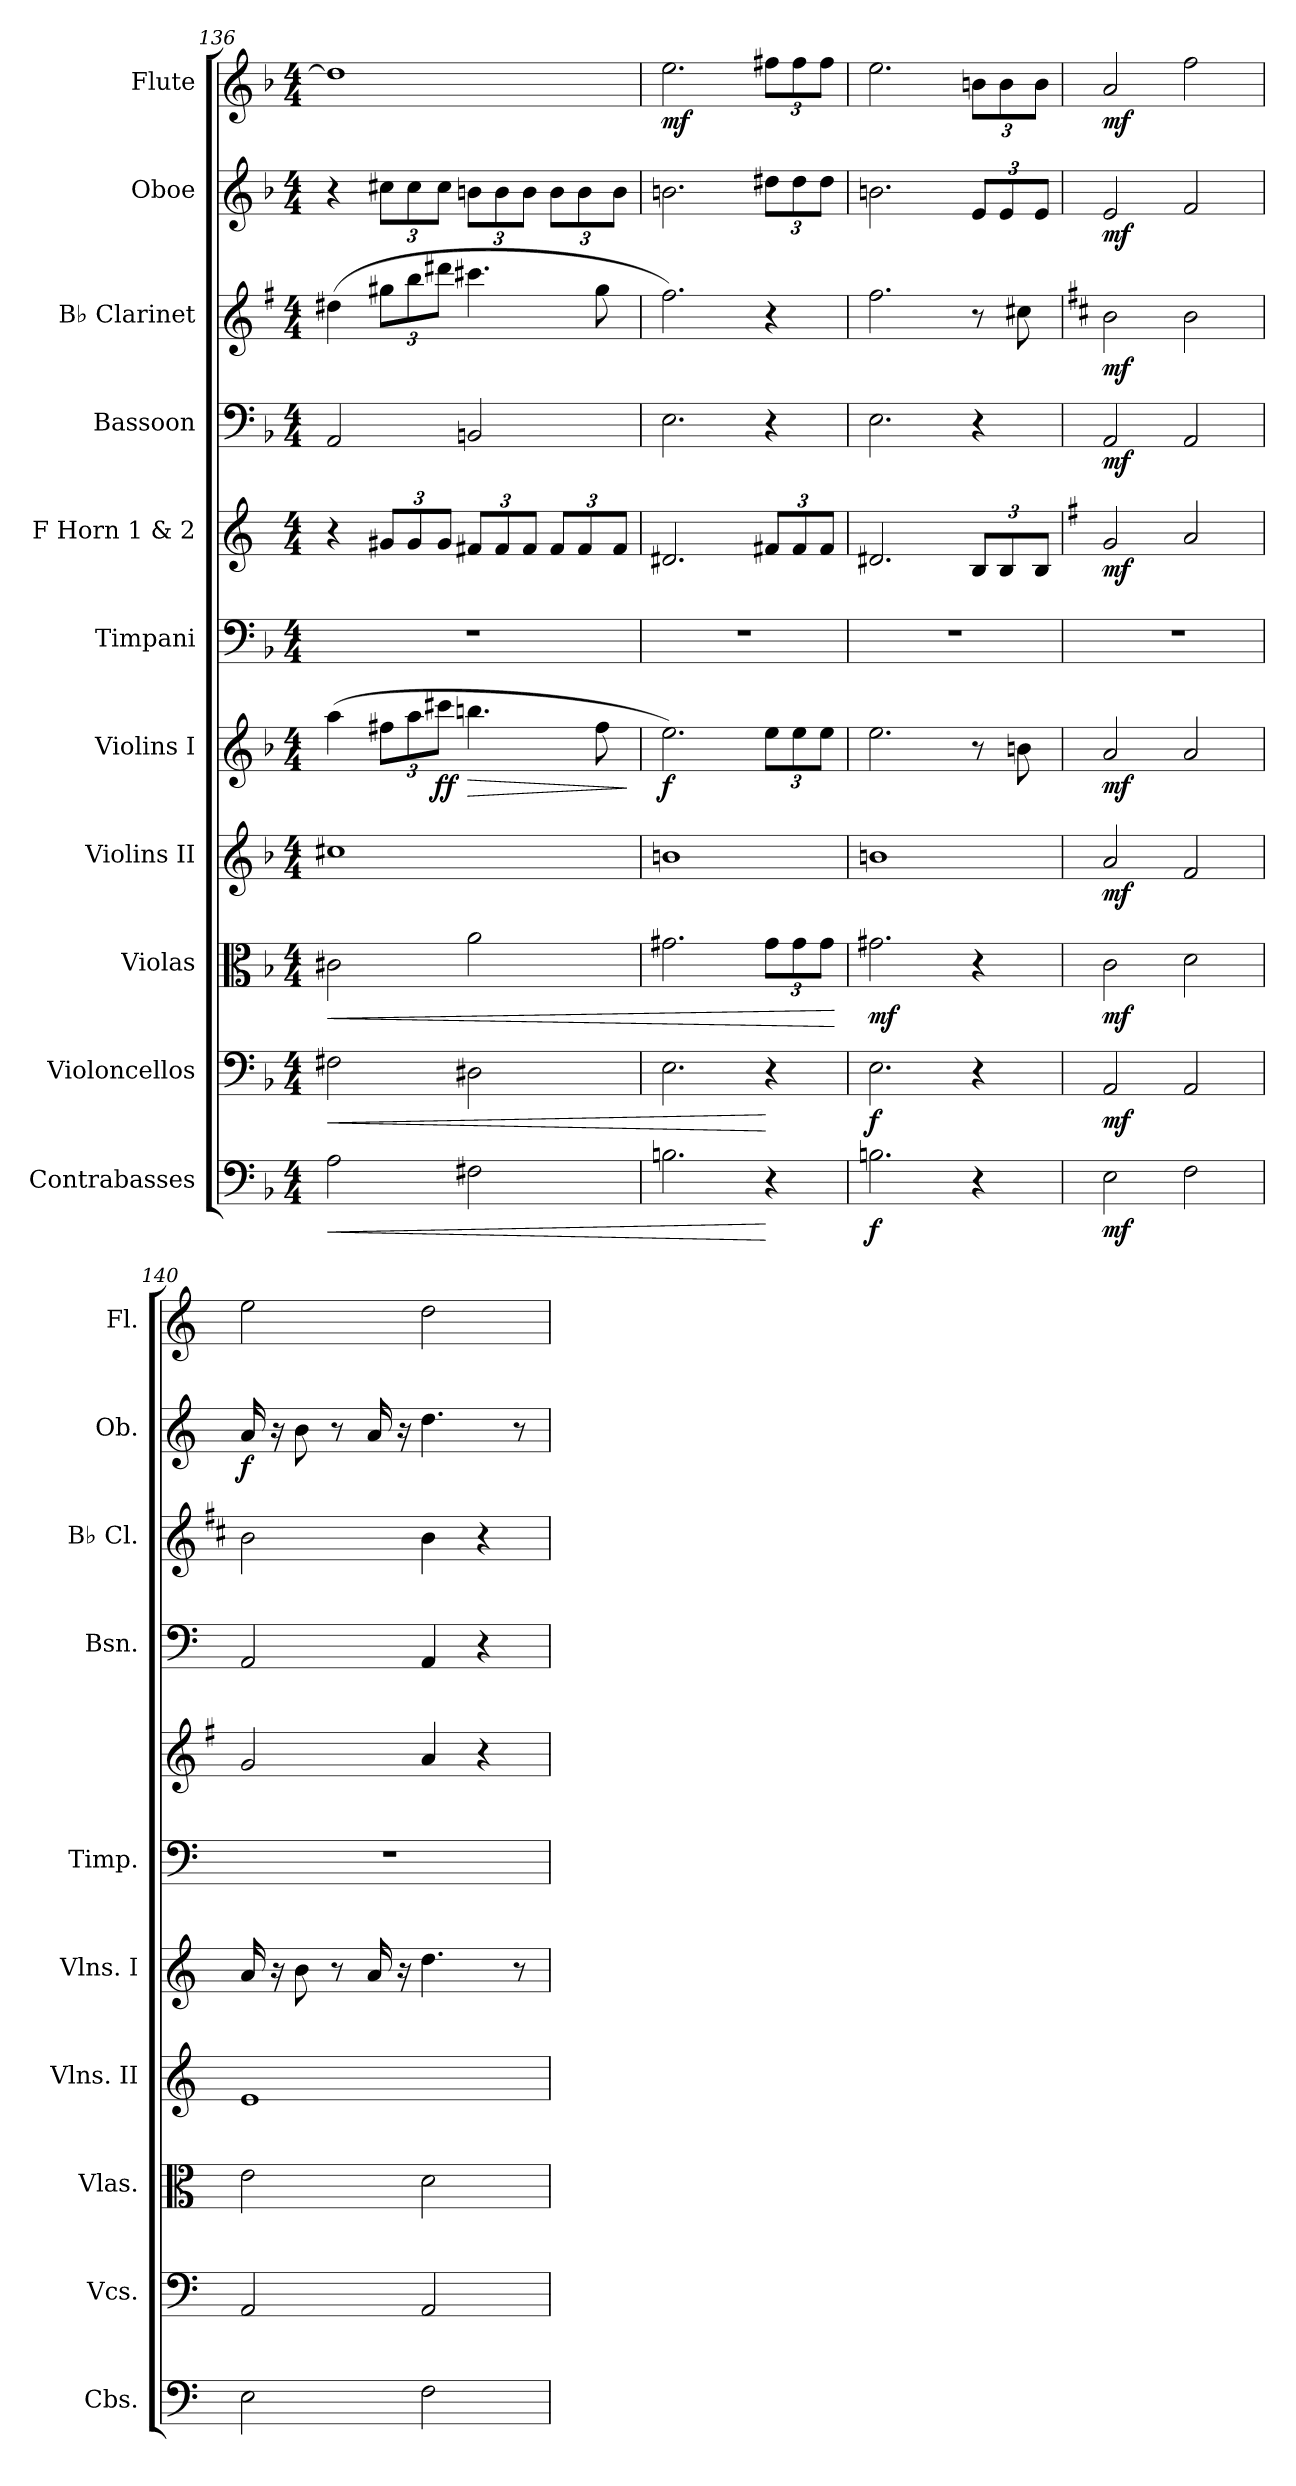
**kern	**dynam	**kern	**dynam	**kern	**dynam	**kern	**dynam	**kern	**dynam	**kern	**kern	**dynam	**kern	**dynam	**kern	**dynam	**kern	**dynam	**kern	**dynam
*part11	*part11	*part10	*part10	*part9	*part9	*part8	*part8	*part7	*part7	*part6	*part5	*part5	*part4	*part4	*part3	*part3	*part2	*part2	*part1	*part1
*staff11	*staff11	*staff10	*staff10	*staff9	*staff9	*staff8	*staff8	*staff7	*staff7	*staff6	*staff5	*staff5	*staff4	*staff4	*staff3	*staff3	*staff2	*staff2	*staff1	*staff1
*I"Contrabasses	*	*I"Violoncellos	*	*I"Violas	*	*I"Violins II	*	*I"Violins I	*	*I"Timpani	*I"F Horn 1 &amp; 2	*	*I"Bassoon	*	*I"B♭ Clarinet	*	*I"Oboe	*	*I"Flute	*
*I'Cbs.	*	*I'Vcs.	*	*I'Vlas.	*	*I'Vlns. II	*	*I'Vlns. I	*	*I'Timp.	*	*	*I'Bsn.	*	*I'B♭ Cl.	*	*I'Ob.	*	*I'Fl.	*
*clefF4	*	*clefF4	*	*clefC3	*	*clefG2	*	*clefG2	*	*clefF4	*clefG2	*	*clefF4	*	*clefG2	*	*clefG2	*	*clefG2	*
*ITrd7c12	*	*	*	*	*	*	*	*	*	*	*ITrd4c7	*	*	*	*ITrd1c2	*	*	*	*	*
*k[b-]	*	*k[b-]	*	*k[b-]	*	*k[b-]	*	*k[b-]	*	*k[b-]	*k[b-]	*	*k[b-]	*	*k[b-]	*	*k[b-]	*	*k[b-]	*
*M4/4	*	*M4/4	*	*M4/4	*	*M4/4	*	*M4/4	*	*M4/4	*M4/4	*	*M4/4	*	*M4/4	*	*M4/4	*	*M4/4	*
=136	=136	=136	=136	=136	=136	=136	=136	=136	=136	=136	=136	=136	=136	=136	=136	=136	=136	=136	=136	=136
!	!LO:HP:b	!	!LO:HP:b	!	!LO:HP:b	!	!	!	!	!	!	!	!	!	!	!	!	!	!	!
2AA\	<	2F#X\	<	2c#X\	<	1cc#X	.	(>4aa\	.	1r	4r	.	2AA/	.	(>4cc#X\	.	4r	.	1dd#]	.
*	*	*	*	*	*	*	*	*Xbrackettup	*	*	*Xbrackettup	*	*	*	*Xbrackettup	*	*Xbrackettup	*	*	*
.	.	.	.	.	.	.	.	12ff#X\L	.	.	12c#X/L	.	.	.	12ff#X\L	.	12cc#X\L	.	.	.
.	.	.	.	.	.	.	.	12aa\	.	.	12c#/	.	.	.	12aa\	.	12cc#\	.	.	.
!	!	!	!	!	!	!	!	!	!LO:DY:b	!	!	!	!	!	!	!	!	!	!	!
.	.	.	.	.	.	.	.	12ccc#X\J	ff	.	12c#/J	.	.	.	12ccc#X\J	.	12cc#\J	.	.	.
!	!	!	!	!	!	!	!	!	!LO:HP:b	!	!	!	!	!	!	!	!	!	!	!
2FF#X\	.	2D#X\	.	2a\	.	.	.	4.bbn\	>	.	12Bn/L	.	2BBn/	.	4.bbn\	.	12bn\L	.	.	.
.	.	.	.	.	.	.	.	.	.	.	12B/	.	.	.	.	.	12b\	.	.	.
.	.	.	.	.	.	.	.	.	.	.	12B/J	.	.	.	.	.	12b\J	.	.	.
.	.	.	.	.	.	.	.	.	.	.	12B/L	.	.	.	.	.	12b\L	.	.	.
.	.	.	.	.	.	.	.	.	.	.	12B/	.	.	.	.	.	12b\	.	.	.
.	.	.	.	.	.	.	.	8ff#\	.	.	.	.	.	.	8ff#\	.	.	.	.	.
.	.	.	.	.	.	.	.	.	.	.	12B/J	.	.	.	.	.	12b\J	.	.	.
.	.	.	.	.	.	.	.	.	]	.	.	.	.	.	.	.	.	.	.	.
!!LO:LB:g=z
=137	=137	=137	=137	=137	=137	=137	=137	=137	=137	=137	=137	=137	=137	=137	=137	=137	=137	=137	=137	=137
!	!	!	!	!	!	!	!	!	!LO:DY:b	!	!	!	!	!	!	!	!	!	!	!LO:DY:b
2.BBn\	.	2.E\	.	2.g#X\	.	1bn	.	2.ee\)	f	1r	2.G#X/	.	2.E\	.	2.ee\)	.	2.bn\	.	2.ee\	mf
*	*	*	*	*Xbrackettup	*	*	*	*	*	*	*	*	*	*	*	*	*	*	*Xbrackettup	*
4r	[	4r	[	12g#\L	.	.	.	12ee\L	.	.	12Bn/L	.	4r	.	4r	.	12dd#X\L	.	12ff#X\L	.
.	.	.	.	12g#\	.	.	.	12ee\	.	.	12B/	.	.	.	.	.	12dd#\	.	12ff#\	.
.	.	.	.	12g#\J	.	.	.	12ee\J	.	.	12B/J	.	.	.	.	.	12dd#\J	.	12ff#\J	.
.	.	.	.	.	[	.	.	.	.	.	.	.	.	.	.	.	.	.	.	.
=138	=138	=138	=138	=138	=138	=138	=138	=138	=138	=138	=138	=138	=138	=138	=138	=138	=138	=138	=138	=138
!	!LO:DY:b	!	!LO:DY:b	!	!LO:DY:b	!	!	!	!	!	!	!	!	!	!	!	!	!	!	!
2.BBn\	f	2.E\	f	2.g#X\	mf	1bn	.	2.ee\	.	1r	2.G#X/	.	2.E\	.	2.ee\	.	2.bn\	.	2.ee\	.
4r	.	4r	.	4r	.	.	.	8r	.	.	12E/L	.	4r	.	8r	.	12e/L	.	12bn\L	.
.	.	.	.	.	.	.	.	.	.	.	12E/	.	.	.	.	.	12e/	.	12b\	.
.	.	.	.	.	.	.	.	8bn\	.	.	.	.	.	.	8bn\	.	.	.	.	.
.	.	.	.	.	.	.	.	.	.	.	12E/J	.	.	.	.	.	12e/J	.	12b\J	.
=139	=139	=139	=139	=139	=139	=139	=139	=139	=139	=139	=139	=139	=139	=139	=139	=139	=139	=139	=139	=139
*k[]	*	*k[]	*	*k[]	*	*k[]	*	*k[]	*	*k[]	*k[]	*	*k[]	*	*k[]	*	*k[]	*	*k[]	*
!	!LO:DY:b	!	!LO:DY:b	!	!LO:DY:b	!	!LO:DY:b	!	!LO:DY:b	!	!	!LO:DY:b	!	!LO:DY:b	!	!LO:DY:b	!	!LO:DY:b	!	!LO:DY:b
2EE\	mf	2AA/	mf	2c\	mf	2a/	mf	2a/	mf	1r	2c/	mf	2AA/	mf	2a\	mf	2e/	mf	2a/	mf
2FF\	.	2AA/	.	2d\	.	2f/	.	2a/	.	.	2d/	.	2AA/	.	2a\	.	2f/	.	2ff\	.
=140	=140	=140	=140	=140	=140	=140	=140	=140	=140	=140	=140	=140	=140	=140	=140	=140	=140	=140	=140	=140
!	!	!	!	!	!	!	!	!	!	!	!	!	!	!	!	!	!	!LO:DY:b	!	!
2EE\	.	2AA/	.	2e\	.	1e	.	16a/	.	1r	2c/	.	2AA/	.	2a\	.	16a/	f	2ee\	.
.	.	.	.	.	.	.	.	16r	.	.	.	.	.	.	.	.	16r	.	.	.
.	.	.	.	.	.	.	.	8b\	.	.	.	.	.	.	.	.	8b\	.	.	.
.	.	.	.	.	.	.	.	8r	.	.	.	.	.	.	.	.	8r	.	.	.
.	.	.	.	.	.	.	.	16a/	.	.	.	.	.	.	.	.	16a/	.	.	.
.	.	.	.	.	.	.	.	16r	.	.	.	.	.	.	.	.	16r	.	.	.
2FF\	.	2AA/	.	2d\	.	.	.	4.dd\	.	.	4d/	.	4AA/	.	4a\	.	4.dd\	.	2dd\	.
.	.	.	.	.	.	.	.	.	.	.	4r	.	4r	.	4r	.	.	.	.	.
.	.	.	.	.	.	.	.	8r	.	.	.	.	.	.	.	.	8r	.	.	.
=	=	=	=	=	=	=	=	=	=	=	=	=	=	=	=	=	=	=	=	=
*-	*-	*-	*-	*-	*-	*-	*-	*-	*-	*-	*-	*-	*-	*-	*-	*-	*-	*-	*-	*-
